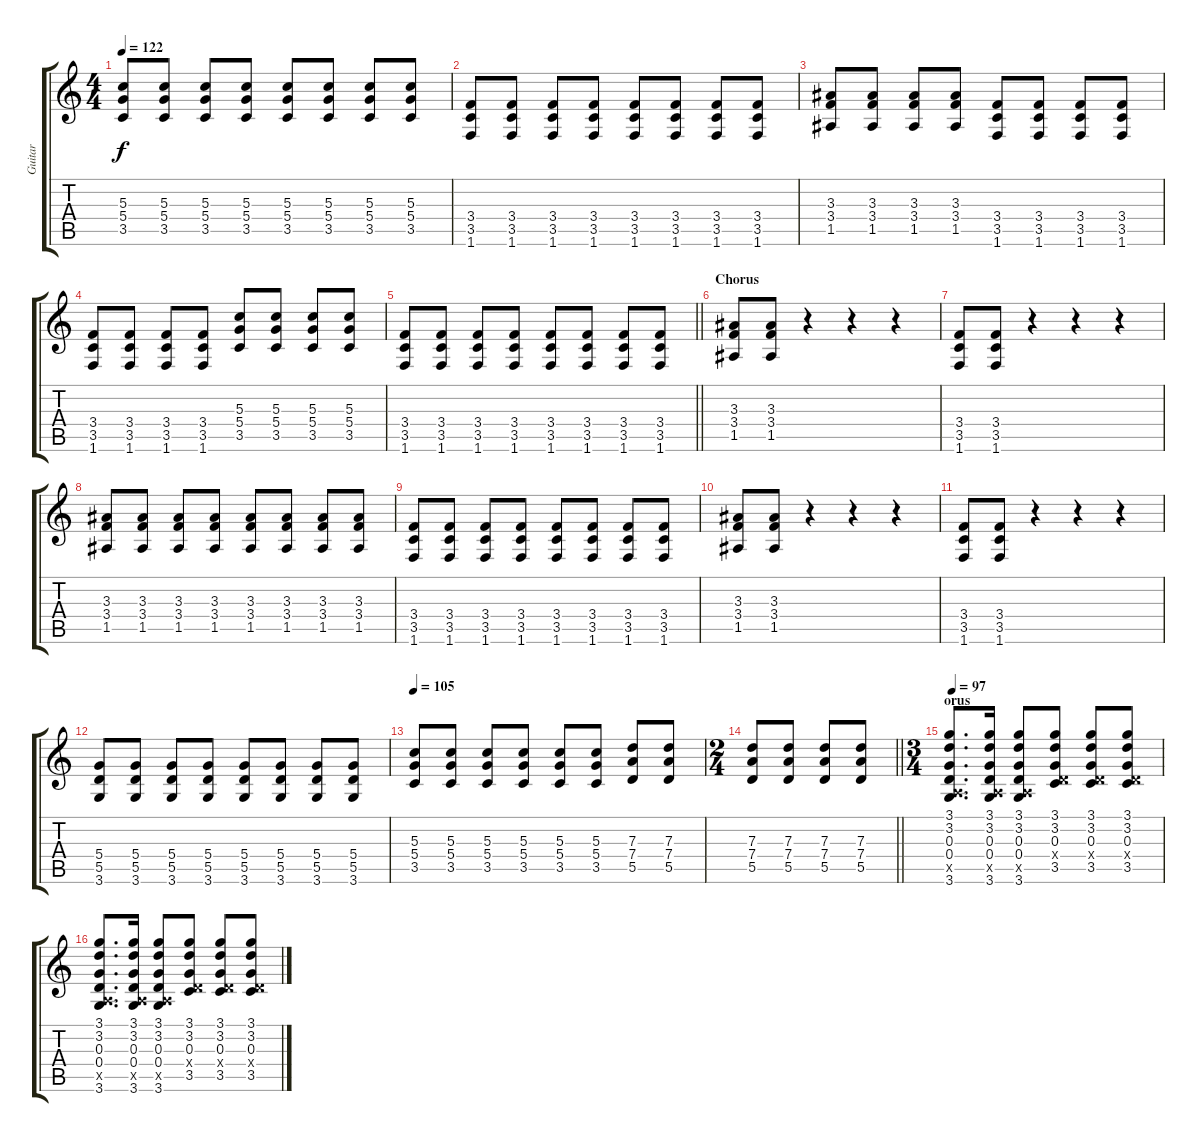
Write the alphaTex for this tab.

\track ("Guitar" "Guitar") {instrument distortionguitar}
\staff {score tabs}
\tuning (E4 B3 G3 D3 A2 E2) {hide}
\ts (4 4)
\tempo 122
\clef g2
\ks c
(5.3 5.4 3.5).8{dy f} (5.3 5.4 3.5).8 (5.3 5.4 3.5).8 (5.3 5.4 3.5).8 (5.3 5.4 3.5).8 (5.3 5.4 3.5).8 (5.3 5.4 3.5).8 (5.3 5.4 3.5).8 |
(3.4 3.5 1.6).8 (3.4 3.5 1.6).8 (3.4 3.5 1.6).8 (3.4 3.5 1.6).8 (3.4 3.5 1.6).8 (3.4 3.5 1.6).8 (3.4 3.5 1.6).8 (3.4 3.5 1.6).8 |
(3.3 3.4 1.5).8 (3.3 3.4 1.5).8 (3.3 3.4 1.5).8 (3.3 3.4 1.5).8 (3.4 3.5 1.6).8 (3.4 3.5 1.6).8 (3.4 3.5 1.6).8 (3.4 3.5 1.6).8 |
(3.4 3.5 1.6).8 (3.4 3.5 1.6).8 (3.4 3.5 1.6).8 (3.4 3.5 1.6).8 (5.3 5.4 3.5).8 (5.3 5.4 3.5).8 (5.3 5.4 3.5).8 (5.3 5.4 3.5).8 |
\barLineRight lightlight
(3.4 3.5 1.6).8 (3.4 3.5 1.6).8 (3.4 3.5 1.6).8 (3.4 3.5 1.6).8 (3.4 3.5 1.6).8 (3.4 3.5 1.6).8 (3.4 3.5 1.6).8 (3.4 3.5 1.6).8 |
\section ("" "Chorus")
(3.3 3.4 1.5).8 (3.3 3.4 1.5).8 r.4 r.4 r.4 |
(3.4 3.5 1.6).8 (3.4 3.5 1.6).8 r.4 r.4 r.4 |
(3.3 3.4 1.5).8 (3.3 3.4 1.5).8 (3.3 3.4 1.5).8 (3.3 3.4 1.5).8 (3.3 3.4 1.5).8 (3.3 3.4 1.5).8 (3.3 3.4 1.5).8 (3.3 3.4 1.5).8 |
(3.4 3.5 1.6).8 (3.4 3.5 1.6).8 (3.4 3.5 1.6).8 (3.4 3.5 1.6).8 (3.4 3.5 1.6).8 (3.4 3.5 1.6).8 (3.4 3.5 1.6).8 (3.4 3.5 1.6).8 |
(3.3 3.4 1.5).8 (3.3 3.4 1.5).8 r.4 r.4 r.4 |
(3.4 3.5 1.6).8 (3.4 3.5 1.6).8 r.4 r.4 r.4 |
(5.4 5.5 3.6).8 (5.4 5.5 3.6).8 (5.4 5.5 3.6).8 (5.4 5.5 3.6).8 (5.4 5.5 3.6).8 (5.4 5.5 3.6).8 (5.4 5.5 3.6).8 (5.4 5.5 3.6).8 |
\tempo 105
(5.3 5.4 3.5).8 (5.3 5.4 3.5).8 (5.3 5.4 3.5).8 (5.3 5.4 3.5).8 (5.3 5.4 3.5).8 (5.3 5.4 3.5).8 (7.3 7.4 5.5).8 (7.3 7.4 5.5).8 |
\ts (2 4)
\barLineRight lightlight
(7.3 7.4 5.5).8 (7.3 7.4 5.5).8 (7.3 7.4 5.5).8 (7.3 7.4 5.5).8 |
\ts (3 4)
\section ("" "orus")
\tempo 97
(3.1 3.2 0.3 0.4 0.5{x} 3.6).8{d volume 10} (3.1 3.2 0.3 0.4 0.5{x} 3.6).16 (3.1 3.2 0.3 0.4 0.5{x} 3.6).8 (3.1 3.2 0.3 0.4{x} 3.5).8 (3.1 3.2 0.3 0.4{x} 3.5).8 (3.1 3.2 0.3 0.4{x} 3.5).8 |
(3.1 3.2 0.3 0.4 0.5{x} 3.6).8{d} (3.1 3.2 0.3 0.4 0.5{x} 3.6).16 (3.1 3.2 0.3 0.4 0.5{x} 3.6).8 (3.1 3.2 0.3 0.4{x} 3.5).8 (3.1 3.2 0.3 0.4{x} 3.5).8 (3.1 3.2 0.3 0.4{x} 3.5).8
